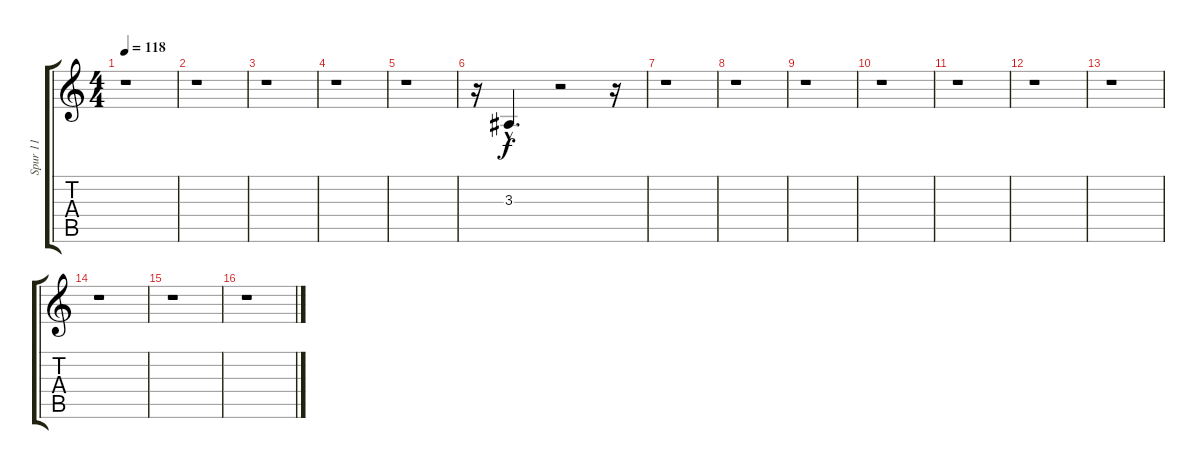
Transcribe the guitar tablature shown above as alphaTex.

\track ("Spur 11" "Spur 11") {instrument reversecymbal}
\staff {score tabs}
\tuning (E4 B3 G3 D3 A2 E2) {hide}
\ts (4 4)
\tempo 118
\clef g2
\ks c
r.1{dy f instrument reversecymbal} |
r.1 |
r.1 |
r.1 |
r.1 |
r.16 3.3{hac}.4{d} r.2 r.16 |
r.1 |
r.1 |
r.1 |
r.1 |
r.1 |
r.1 |
r.1 |
r.1 |
r.1 |
r.1
